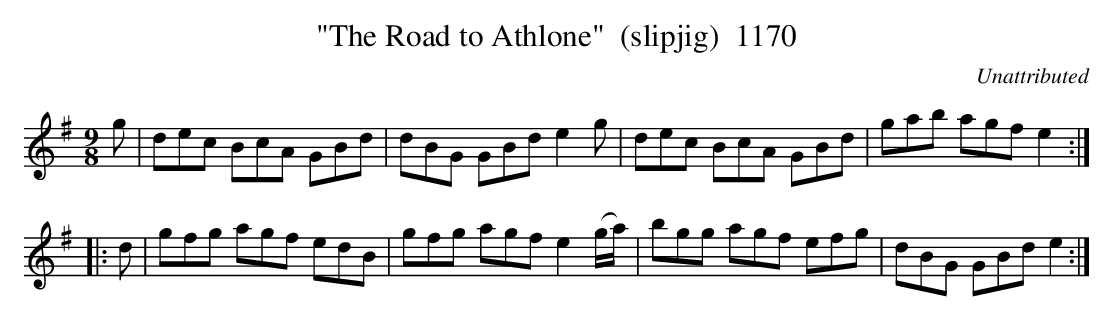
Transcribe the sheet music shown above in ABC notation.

X:1
T:"The Road to Athlone"  (slipjig)  1170
C:Unattributed
BRENNAN July 2003 (HTTP://WWW.SOSYOURMOM.COM)
M:9/8
L:1/8
K:G
g|dec BcA GBd|dBG GBd e2g|dec BcA GBd|gab agf e2:|
|:d|gfg agf edB|gfg agf e2(g/2a/2)|bgg agf efg|dBG GBd e2:|
